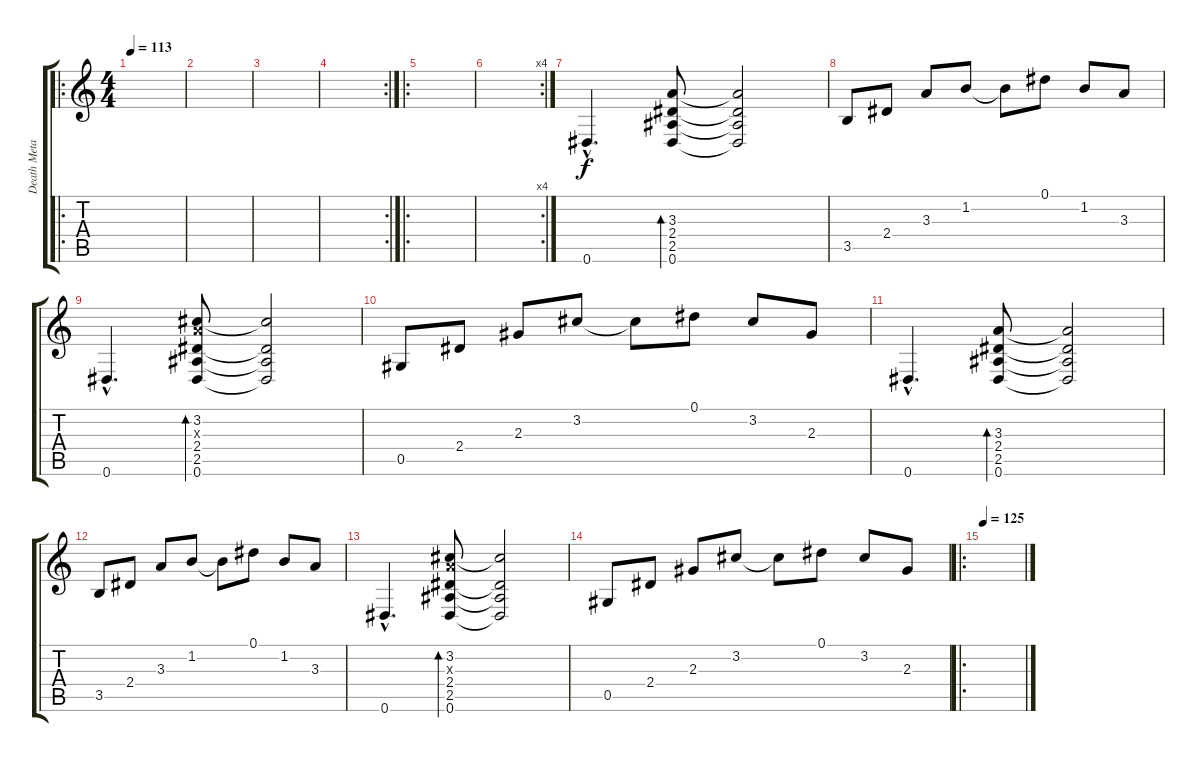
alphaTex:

\track ("Death Metal Acoustic" "Death Meta") {instrument electricguitarjazz}
\staff {score tabs}
\tuning (Eb4 Bb3 Gb3 Db3 Ab2 Eb2) {hide}
\ro
\ts (4 4)
\tempo 113
\clef g2
\ks c
|
|
|
\rc 2
|
\ro
|
\rc 4
|
0.6{hac}.4{d} (3.3 2.4 2.5 0.6).8{bd 240} (3.3{t} 2.4{t} 2.5{t} 0.6{t}).2 |
3.5.8 2.4.8 3.3.8 1.2.8 1.2{t}.8 0.1.8 1.2.8 3.3.8 |
0.6{hac}.4{d} (3.2 3.3{x} 2.4 2.5 0.6).8{bd 240} (3.2{t} 2.4{t} 2.5{t} 0.6{t}).2 |
0.5.8 2.4.8 2.3.8 3.2.8 3.2{t}.8 0.1.8 3.2.8 2.3.8 |
0.6{hac}.4{d} (3.3 2.4 2.5 0.6).8{bd 240} (3.3{t} 2.4{t} 2.5{t} 0.6{t}).2 |
3.5.8 2.4.8 3.3.8 1.2.8 1.2{t}.8 0.1.8 1.2.8 3.3.8 |
0.6{hac}.4{d} (3.2 3.3{x} 2.4 2.5 0.6).8{bd 240} (3.2{t} 2.4{t} 2.5{t} 0.6{t}).2 |
0.5.8 2.4.8 2.3.8 3.2.8 3.2{t}.8 0.1.8 3.2.8 2.3.8 |
\ro
\tempo 125
